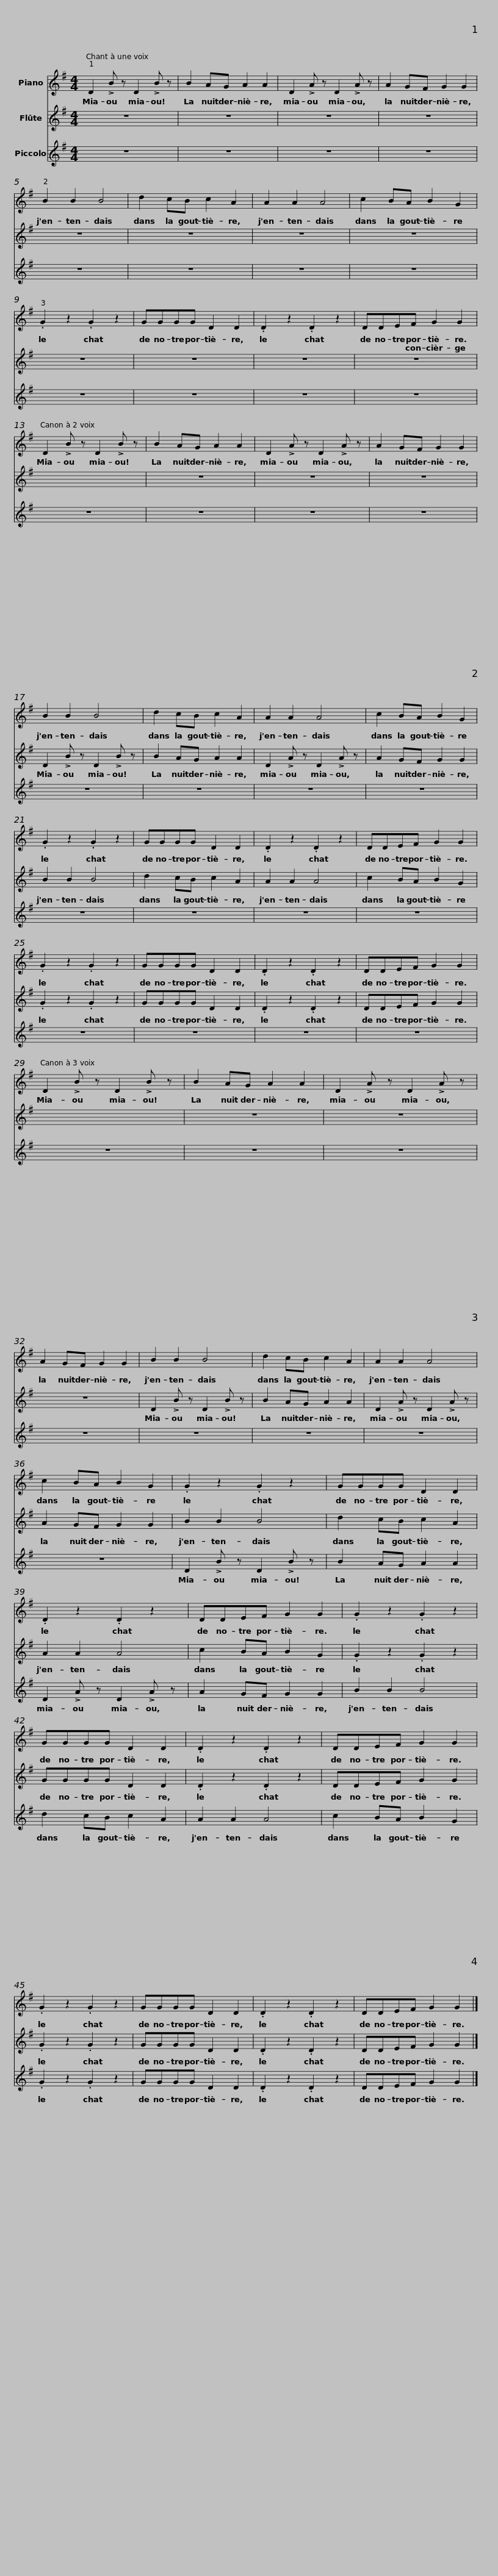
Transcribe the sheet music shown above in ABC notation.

X:1
%%score 1 2 3
L:1/8
M:4/4
I:linebreak $
K:G
V:1 treble
V:2 treble
V:3 treble transpose=12
V:1
 D2 !>!B z D2 !>!B z | B2 AG A2 A2 | D2 !>!A z D2 !>!A z | A2 GF G2 G2 |$ B2 B2 B4 | %5
 d2 cB c2 A2 | A2 A2 A4 | c2 BA B2 G2 |$ .G2 z2 .G2 z2 | GGGG D2 D2 | %10
 .D2 z2 .D2 z2 | DDEF G2 G2 |$ D2 !>!B z D2 !>!B z | B2 AG A2 A2 | D2 !>!A z D2 !>!A z | %15
 A2 GF G2 G2 |$ B2 B2 B4 | d2 cB c2 A2 | A2 A2 A4 | c2 BA B2 G2 |$ %20
 .G2 z2 .G2 z2 | GGGG D2 D2 | .D2 z2 .D2 z2 | DDEF G2 G2 |$ .G2 z2 .G2 z2 | %25
 GGGG D2 D2 | .D2 z2 .D2 z2 | DDEF G2 G2 |$ D2 !>!B z D2 !>!B z | B2 AG A2 A2 | %30
 D2 !>!A z D2 !>!A z | A2 GF G2 G2 |$ B2 B2 B4 | d2 cB c2 A2 | A2 A2 A4 | %35
 c2 BA B2 G2 |$ .G2 z2 .G2 z2 | GGGG D2 D2 | .D2 z2 .D2 z2 | DDEF G2 G2 |$ %40
 .G2 z2 .G2 z2 | GGGG D2 D2 | .D2 z2 .D2 z2 | DDEF G2 G2 |$ .G2 z2 .G2 z2 | %45
 GGGG D2 D2 | .D2 z2 .D2 z2 | DDEF G2 G2 |] %48
V:2
 z8 | z8 | z8 | z8 |$ z8 | %5
 z8 | z8 | z8 |$ z8 | z8 | %10
 z8 | z8 |$ x2 x2 x2 x2 | z8 | z8 | %15
 z8 |$ D2 !>!B z D2 !>!B z | B2 AG A2 A2 | D2 !>!A z D2 !>!A z | A2 GF G2 G2 |$ %20
 B2 B2 B4 | d2 cB c2 A2 | A2 A2 A4 | c2 BA B2 G2 |$ .G2 z2 .G2 z2 | %25
 GGGG D2 D2 | .D2 z2 .D2 z2 | DDEF G2 G2 |$ x2 x2 x2 x2 | z8 | %30
 z8 | z8 |$ D2 !>!B z D2 !>!B z | B2 AG A2 A2 | D2 !>!A z D2 !>!A z | %35
 A2 GF G2 G2 |$ B2 B2 B4 | d2 cB c2 A2 | A2 A2 A4 | c2 BA B2 G2 |$ %40
 .G2 z2 .G2 z2 | GGGG D2 D2 | .D2 z2 .D2 z2 | DDEF G2 G2 |$ .G2 z2 .G2 z2 | %45
 GGGG D2 D2 | .D2 z2 .D2 z2 | DDEF G2 G2 |] %48
V:3
 z8 | z8 | z8 | z8 |$ z8 | %5
 z8 | z8 | z8 |$ z8 | z8 | %10
 z8 | z8 |$ z8 | z8 | z8 | %15
 z8 |$ z8 | z8 | z8 | z8 |$ %20
 z8 | z8 | z8 | z8 |$ z8 | %25
 z8 | z8 | z8 |$ z8 | z8 | %30
 z8 | z8 |$ z8 | z8 | z8 | %35
 z8 |$ D2 !>!B z D2 !>!B z | B2 AG A2 A2 | D2 !>!A z D2 !>!A z | A2 GF G2 G2 |$ %40
 B2 B2 B4 | d2 cB c2 A2 | A2 A2 A4 | c2 BA B2 G2 |$ .G2 z2 .G2 z2 | %45
 GGGG D2 D2 | .D2 z2 .D2 z2 | DDEF G2 G2 |] %48
